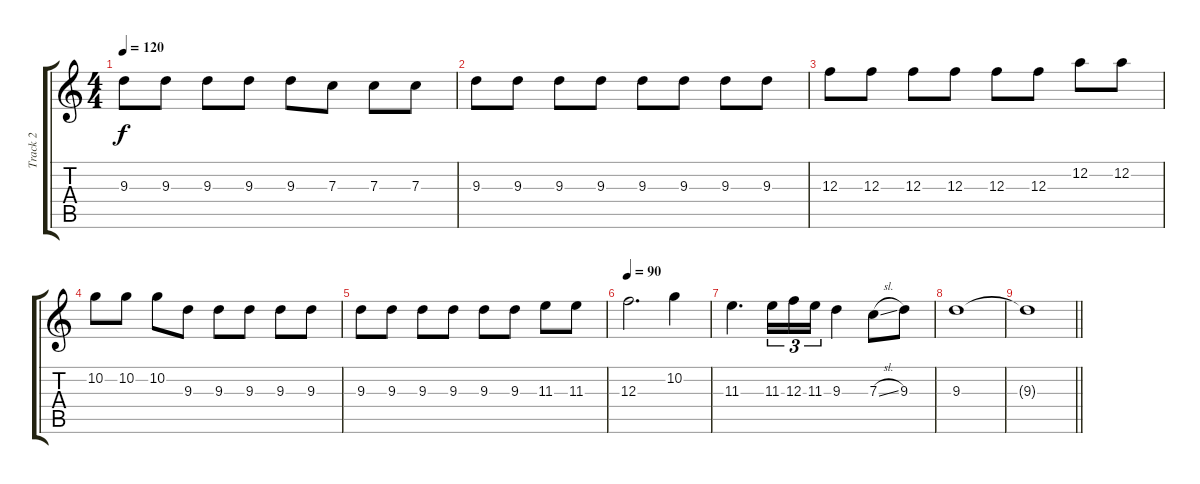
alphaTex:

\track ("Track 2" "Track 2") {instrument distortionguitar}
\staff {score tabs}
\tuning (D4 A3 F3 C3 G2 D2) {hide}
\ts (4 4)
\tempo 120
\clef g2
\ks c
9.3.8{dy f} 9.3.8 9.3.8 9.3.8 9.3.8 7.3.8 7.3.8 7.3.8 |
9.3.8 9.3.8 9.3.8 9.3.8 9.3.8 9.3.8 9.3.8 9.3.8 |
12.3.8 12.3.8 12.3.8 12.3.8 12.3.8 12.3.8 12.2.8 12.2.8 |
10.2.8 10.2.8 10.2.8 9.3.8 9.3.8 9.3.8 9.3.8 9.3.8 |
9.3.8 9.3.8 9.3.8 9.3.8 9.3.8 9.3.8 11.3.8 11.3.8 |
\tempo 90
12.3.2{d} 10.2.4 |
11.3.4{d} 11.3.16{tu (3 2)} 12.3.16{tu (3 2)} 11.3.16{tu (3 2)} 9.3.4 7.3{sl}.8 9.3.8 |
9.3.1 |
\barLineRight lightlight
9.3{t}.1
